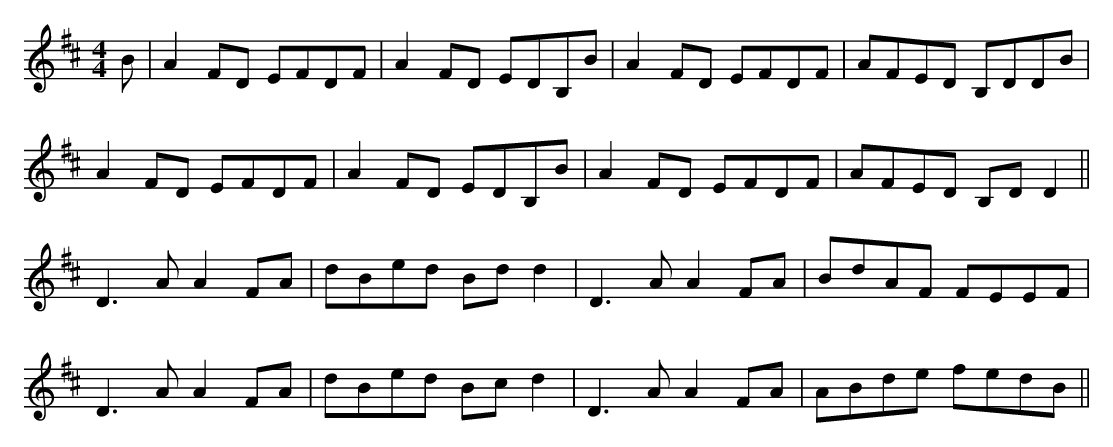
X:1
M:4/4
K:D
B|A2 FD EFDF|A2 FD EDB,B|A2 FD EFDF|AFED B,DDB|
A2 FD EFDF|A2 FD EDB,B|A2 FD EFDF|AFED B,DD2||
D3A A2 FA|dBed Bdd2|D3A A2 FA|BdAF FEEF|
D3A A2 FA|dBed Bcd2|D3A A2 FA|ABde fedB||
